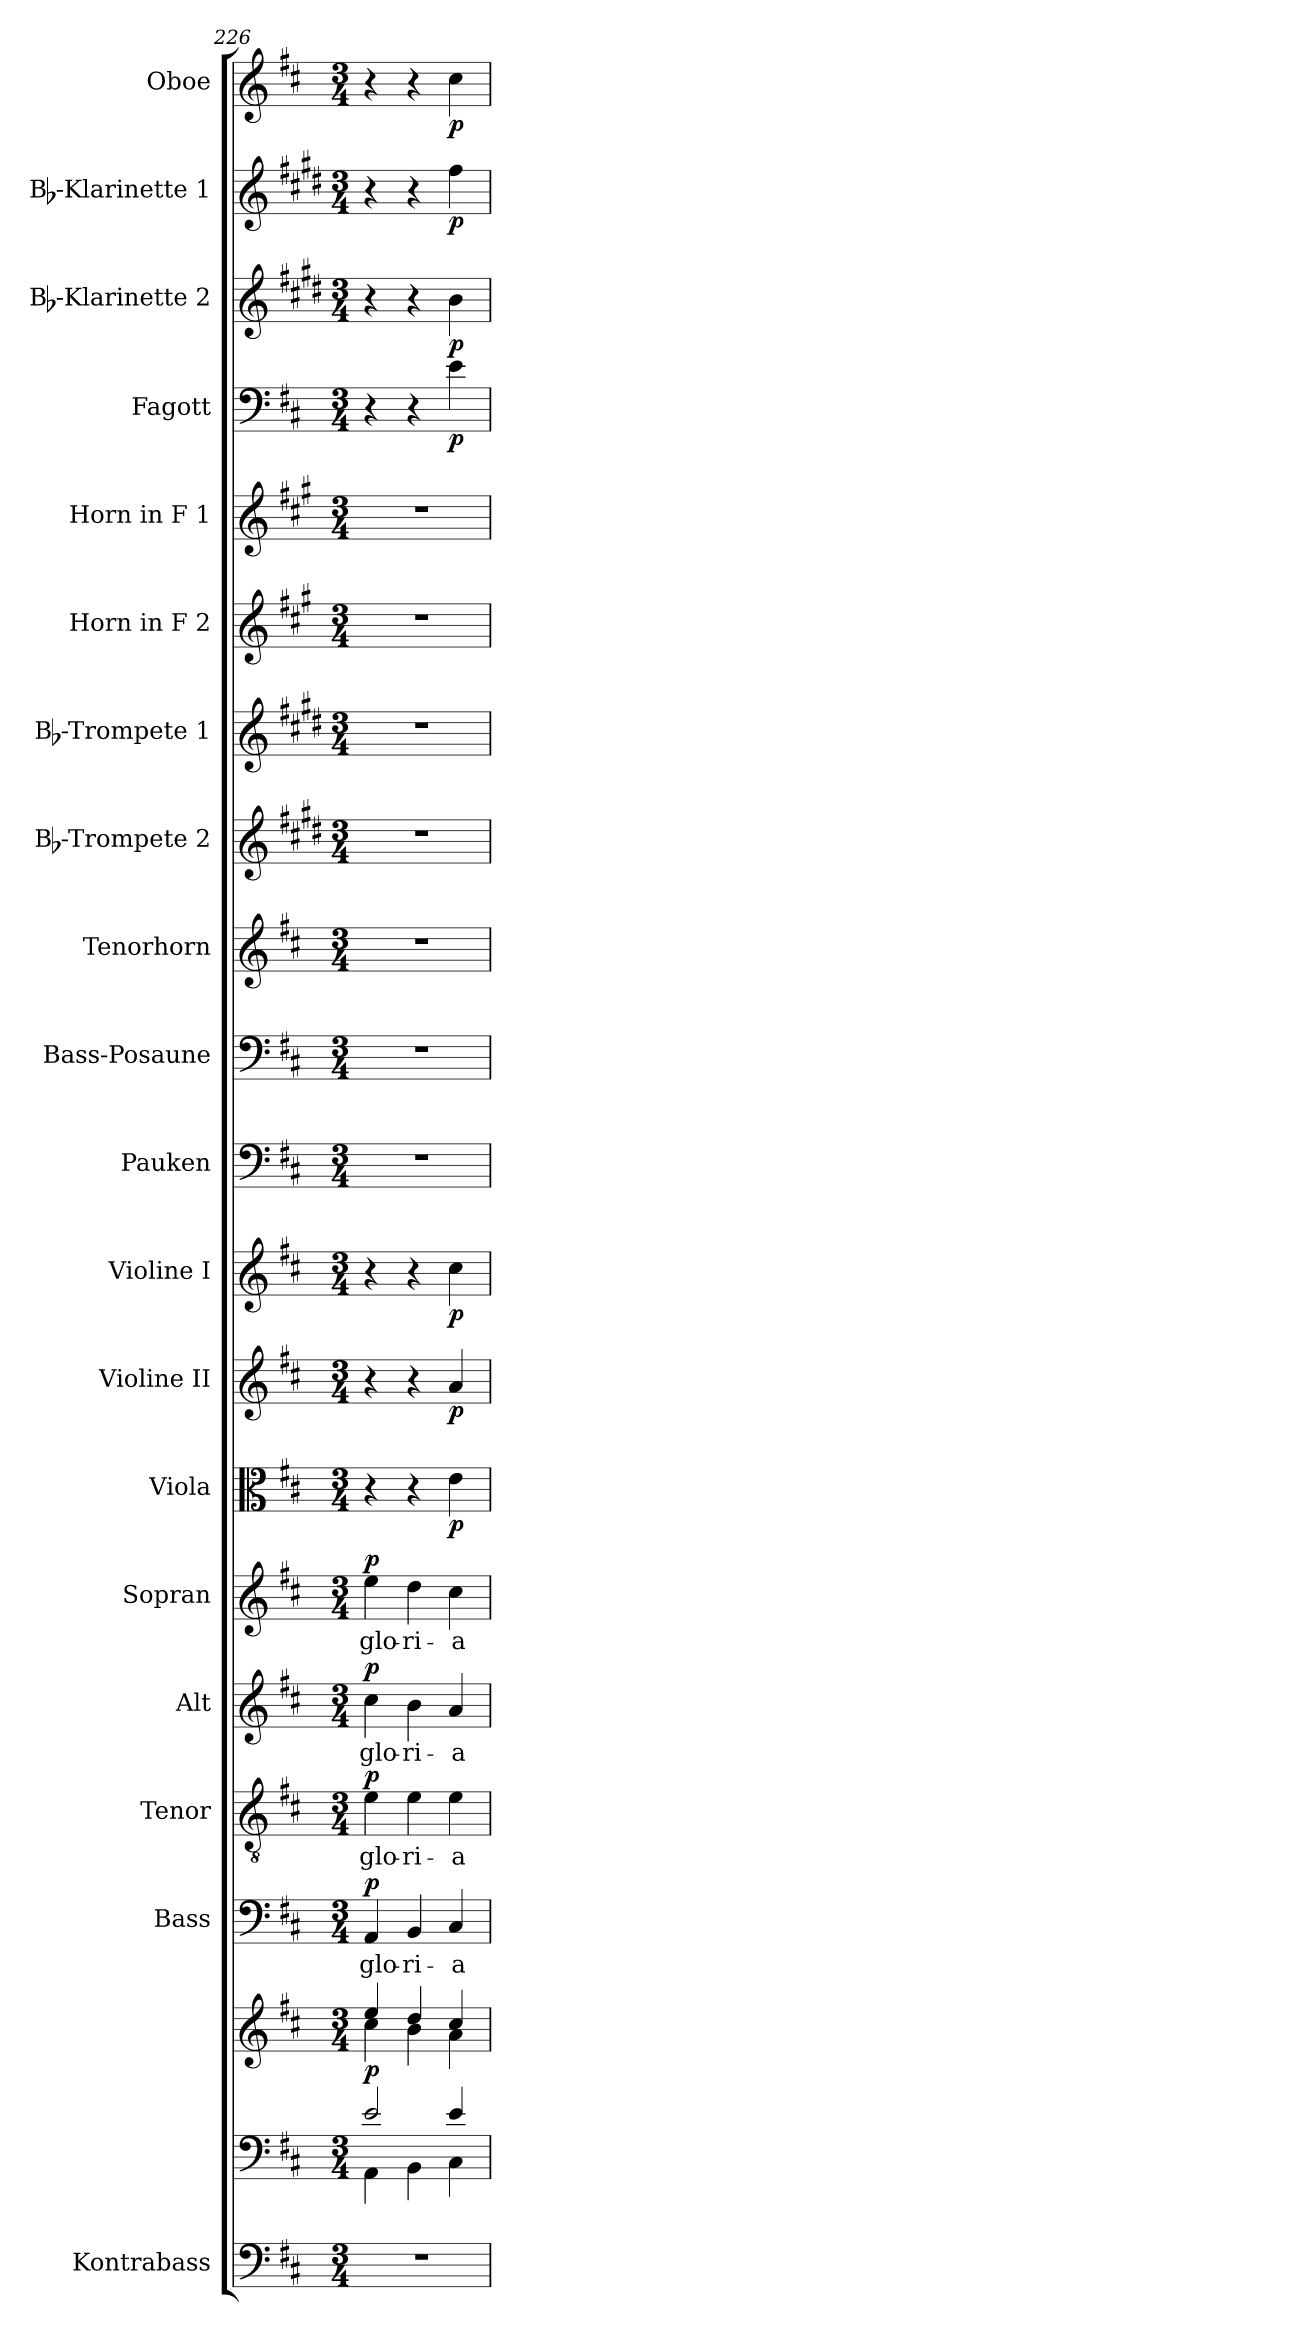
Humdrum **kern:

**kern	**kern	**kern	**dynam	**kern	**text	**dynam	**kern	**text	**dynam	**kern	**text	**dynam	**kern	**text	**dynam	**kern	**dynam	**kern	**dynam	**kern	**dynam	**kern	**kern	**kern	**kern	**kern	**kern	**kern	**kern	**dynam	**kern	**dynam	**kern	**dynam	**kern	**dynam
*part20	*part19	*part19	*part19	*part18	*part18	*part18	*part17	*part17	*part17	*part16	*part16	*part16	*part15	*part15	*part15	*part14	*part14	*part13	*part13	*part12	*part12	*part11	*part10	*part9	*part8	*part7	*part6	*part5	*part4	*part4	*part3	*part3	*part2	*part2	*part1	*part1
*staff21	*staff20	*staff19	*staff19/20	*staff18	*staff18	*staff18	*staff17	*staff17	*staff17	*staff16	*staff16	*staff16	*staff15	*staff15	*staff15	*staff14	*staff14	*staff13	*staff13	*staff12	*staff12	*staff11	*staff10	*staff9	*staff8	*staff7	*staff6	*staff5	*staff4	*staff4	*staff3	*staff3	*staff2	*staff2	*staff1	*staff1
*I"Kontrabass	*	*	*	*I"Bass	*	*	*I"Tenor	*	*	*I"Alt	*	*	*I"Sopran	*	*	*I"Viola	*	*I"Violine II	*	*I"Violine I	*	*I"Pauken	*I"Bass-Posaune	*I"Tenorhorn	*I"Bb-Trompete 2	*I"Bb-Trompete 1	*I"Horn in F 2	*I"Horn in F 1	*I"Fagott	*	*I"Bb-Klarinette 2	*	*I"Bb-Klarinette 1	*	*I"Oboe	*
*I'Kb.	*	*	*	*I'B.	*	*	*I'T.	*	*	*I'A.	*	*	*I'S.	*	*	*I'Vla.	*	*I'Vl. II	*	*I'Vl. I	*	*I'Pk.	*I'B. Pos.	*I'T. Hrn.	*I'Bb Trp. 2	*I'Bb Trp. 1	*	*	*I'Fg.	*	*I'Bb Kl. 2	*	*I'Bb Kl. 1	*	*I'Ob.	*
*clefF4	*clefF4	*clefG2	*	*clefF4	*	*	*clefGv2	*	*	*clefG2	*	*	*clefG2	*	*	*clefC3	*	*clefG2	*	*clefG2	*	*clefF4	*clefF4	*clefG2	*clefG2	*clefG2	*clefG2	*clefG2	*clefF4	*	*clefG2	*	*clefG2	*	*clefG2	*
*ITrd7c12	*	*	*	*	*	*	*	*	*	*	*	*	*	*	*	*	*	*	*	*	*	*	*	*ITrd8c14	*ITrd1c2	*ITrd1c2	*ITrd4c7	*ITrd4c7	*	*	*ITrd1c2	*	*ITrd1c2	*	*	*
*k[f#c#]	*k[f#c#]	*k[f#c#]	*	*k[f#c#]	*	*	*k[f#c#]	*	*	*k[f#c#]	*	*	*k[f#c#]	*	*	*k[f#c#]	*	*k[f#c#]	*	*k[f#c#]	*	*k[f#c#]	*k[f#c#]	*k[f#c#]	*k[f#c#]	*k[f#c#]	*k[f#c#]	*k[f#c#]	*k[f#c#]	*	*k[f#c#]	*	*k[f#c#]	*	*k[f#c#]	*
*D:	*D:	*D:	*	*D:	*	*	*D:	*	*	*D:	*	*	*D:	*	*	*D:	*	*D:	*	*D:	*	*D:	*D:	*D:	*D:	*D:	*D:	*D:	*D:	*	*D:	*	*D:	*	*D:	*
*M3/4	*M3/4	*M3/4	*	*M3/4	*	*	*M3/4	*	*	*M3/4	*	*	*M3/4	*	*	*M3/4	*	*M3/4	*	*M3/4	*	*M3/4	*M3/4	*M3/4	*M3/4	*M3/4	*M3/4	*M3/4	*M3/4	*	*M3/4	*	*M3/4	*	*M3/4	*
=226	=226	=226	=226	=226	=226	=226	=226	=226	=226	=226	=226	=226	=226	=226	=226	=226	=226	=226	=226	=226	=226	=226	=226	=226	=226	=226	=226	=226	=226	=226	=226	=226	=226	=226	=226	=226
*	*^	*^	*	*	*	*	*	*	*	*	*	*	*	*	*	*	*	*	*	*	*	*	*	*	*	*	*	*	*	*	*	*	*	*	*	*
!	!	!	!	!	!LO:DY:b	!	!LO:LY:b	!LO:DY:a	!	!LO:LY:b	!LO:DY:a	!	!LO:LY:b	!LO:DY:a	!	!LO:LY:b	!LO:DY:a	!	!	!	!	!	!	!	!	!	!	!	!	!	!	!	!	!	!	!	!	!
2.r	2e/	4AA\	4ee/	4cc#\	p	4AA/	glo-	p	4e\	glo-	p	4cc#\	glo-	p	4ee\	glo-	p	4r	.	4r	.	4r	.	2.r	2.r	2.r	2.r	2.r	2.r	2.r	4r	.	4r	.	4r	.	4r	.
!	!	!	!	!	!	!	!LO:LY:b	!	!	!LO:LY:b	!	!	!LO:LY:b	!	!	!LO:LY:b	!	!	!	!	!	!	!	!	!	!	!	!	!	!	!	!	!	!	!	!	!	!
.	.	4BB\	4dd/	4b\	.	4BB/	-ri-	.	4e\	-ri-	.	4b\	-ri-	.	4dd\	-ri-	.	4r	.	4r	.	4r	.	.	.	.	.	.	.	.	4r	.	4r	.	4r	.	4r	.
!	!	!	!	!	!	!	!LO:LY:b	!	!	!LO:LY:b	!	!	!LO:LY:b	!	!	!LO:LY:b	!	!	!LO:DY:b	!	!LO:DY:b	!	!LO:DY:b	!	!	!	!	!	!	!	!	!LO:DY:b	!	!LO:DY:b	!	!LO:DY:b	!	!LO:DY:b
.	4e/	4C#\	4cc#/	4a\	.	4C#/	-a	.	4e\	-a	.	4a/	-a	.	4cc#\	-a	.	4e\	p	4a/	p	4cc#\	p	.	.	.	.	.	.	.	4e\	p	4a\	p	4ee\	p	4cc#\	p
*	*v	*v	*	*	*	*	*	*	*	*	*	*	*	*	*	*	*	*	*	*	*	*	*	*	*	*	*	*	*	*	*	*	*	*	*	*	*	*
*	*	*v	*v	*	*	*	*	*	*	*	*	*	*	*	*	*	*	*	*	*	*	*	*	*	*	*	*	*	*	*	*	*	*	*	*	*	*
=	=	=	=	=	=	=	=	=	=	=	=	=	=	=	=	=	=	=	=	=	=	=	=	=	=	=	=	=	=	=	=	=	=	=	=	=
*-	*-	*-	*-	*-	*-	*-	*-	*-	*-	*-	*-	*-	*-	*-	*-	*-	*-	*-	*-	*-	*-	*-	*-	*-	*-	*-	*-	*-	*-	*-	*-	*-	*-	*-	*-	*-
